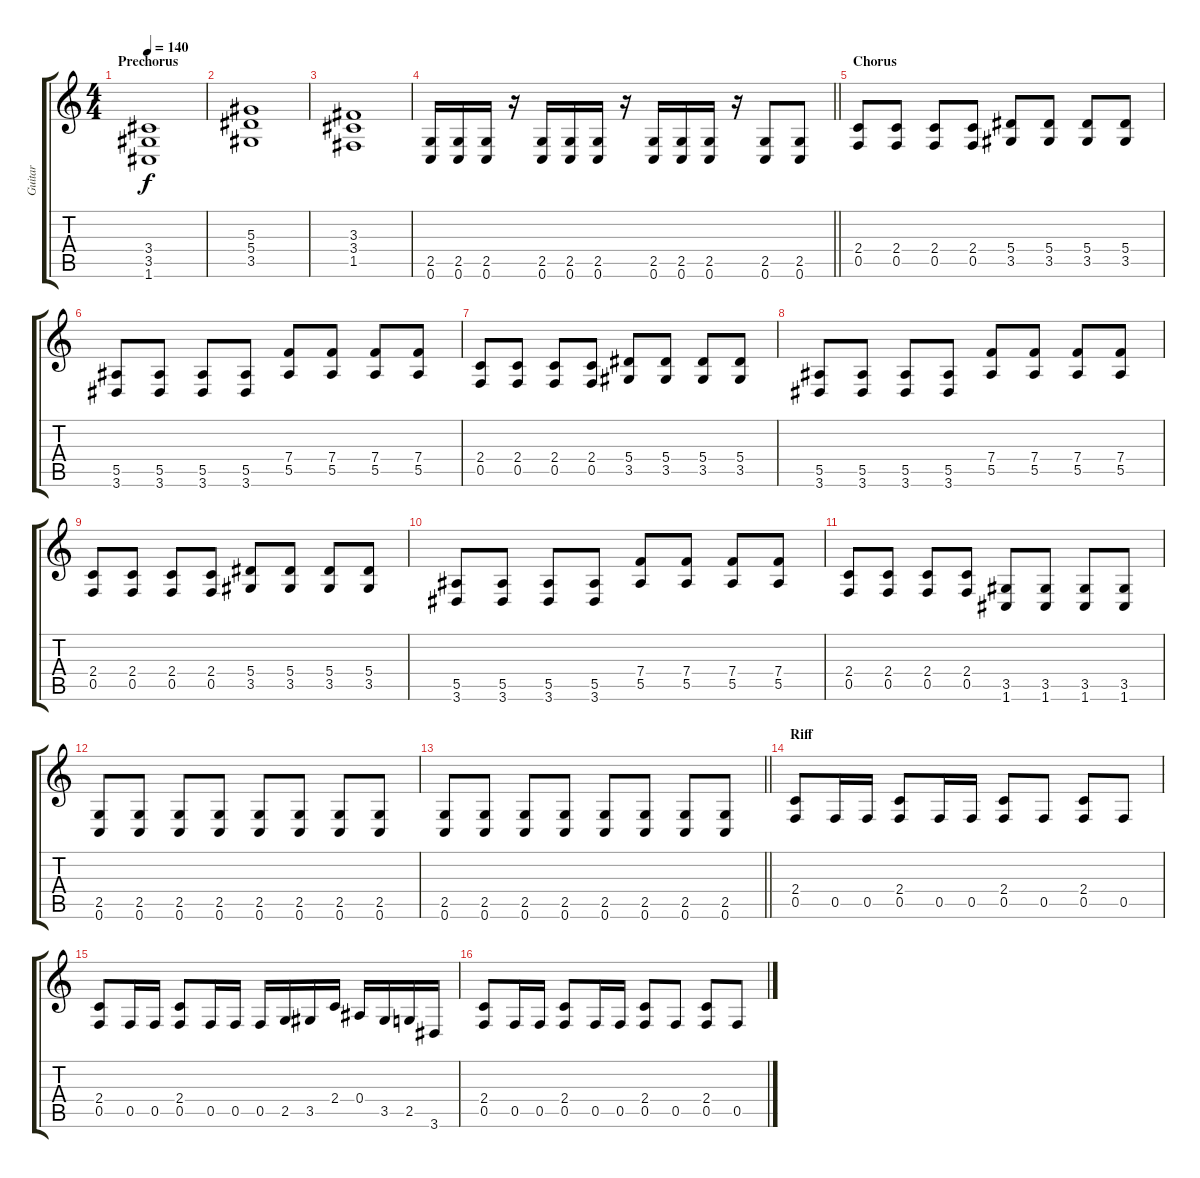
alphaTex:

\track ("Guitar" "Guitar") {instrument distortionguitar}
\staff {score tabs}
\tuning (C4 G3 Eb3 Bb2 F2 C2) {hide}
\ts (4 4)
\section ("" "Prechorus")
\tempo 140
\clef g2
\ks c
(3.4 3.5 1.6).1{dy f} |
(5.3 5.4 3.5).1 |
(3.3 3.4 1.5).1 |
\barLineRight lightlight
(2.5 0.6).16 (2.5 0.6).16 (2.5 0.6).16 r.16 (2.5 0.6).16 (2.5 0.6).16 (2.5 0.6).16 r.16 (2.5 0.6).16 (2.5 0.6).16 (2.5 0.6).16 r.16 (2.5 0.6).8 (2.5 0.6).8 |
\section ("" "Chorus")
(2.4 0.5).8 (2.4 0.5).8 (2.4 0.5).8 (2.4 0.5).8 (5.4 3.5).8 (5.4 3.5).8 (5.4 3.5).8 (5.4 3.5).8 |
(5.5 3.6).8 (5.5 3.6).8 (5.5 3.6).8 (5.5 3.6).8 (7.4 5.5).8 (7.4 5.5).8 (7.4 5.5).8 (7.4 5.5).8 |
(2.4 0.5).8 (2.4 0.5).8 (2.4 0.5).8 (2.4 0.5).8 (5.4 3.5).8 (5.4 3.5).8 (5.4 3.5).8 (5.4 3.5).8 |
(5.5 3.6).8 (5.5 3.6).8 (5.5 3.6).8 (5.5 3.6).8 (7.4 5.5).8 (7.4 5.5).8 (7.4 5.5).8 (7.4 5.5).8 |
(2.4 0.5).8 (2.4 0.5).8 (2.4 0.5).8 (2.4 0.5).8 (5.4 3.5).8 (5.4 3.5).8 (5.4 3.5).8 (5.4 3.5).8 |
(5.5 3.6).8 (5.5 3.6).8 (5.5 3.6).8 (5.5 3.6).8 (7.4 5.5).8 (7.4 5.5).8 (7.4 5.5).8 (7.4 5.5).8 |
(2.4 0.5).8 (2.4 0.5).8 (2.4 0.5).8 (2.4 0.5).8 (3.5 1.6).8 (3.5 1.6).8 (3.5 1.6).8 (3.5 1.6).8 |
(2.5 0.6).8 (2.5 0.6).8 (2.5 0.6).8 (2.5 0.6).8 (2.5 0.6).8 (2.5 0.6).8 (2.5 0.6).8 (2.5 0.6).8 |
\barLineRight lightlight
(2.5 0.6).8 (2.5 0.6).8 (2.5 0.6).8 (2.5 0.6).8 (2.5 0.6).8 (2.5 0.6).8 (2.5 0.6).8 (2.5 0.6).8 |
\section ("" "Riff")
(2.4 0.5).8 0.5.16 0.5.16 (2.4 0.5).8 0.5.16 0.5.16 (2.4 0.5).8 0.5.8 (2.4 0.5).8 0.5.8 |
(2.4 0.5).8 0.5.16 0.5.16 (2.4 0.5).8 0.5.16 0.5.16 0.5.16 2.5.16 3.5.16 2.4.16 0.4.16 3.5.16 2.5.16 3.6.16 |
(2.4 0.5).8 0.5.16 0.5.16 (2.4 0.5).8 0.5.16 0.5.16 (2.4 0.5).8 0.5.8 (2.4 0.5).8 0.5.8
